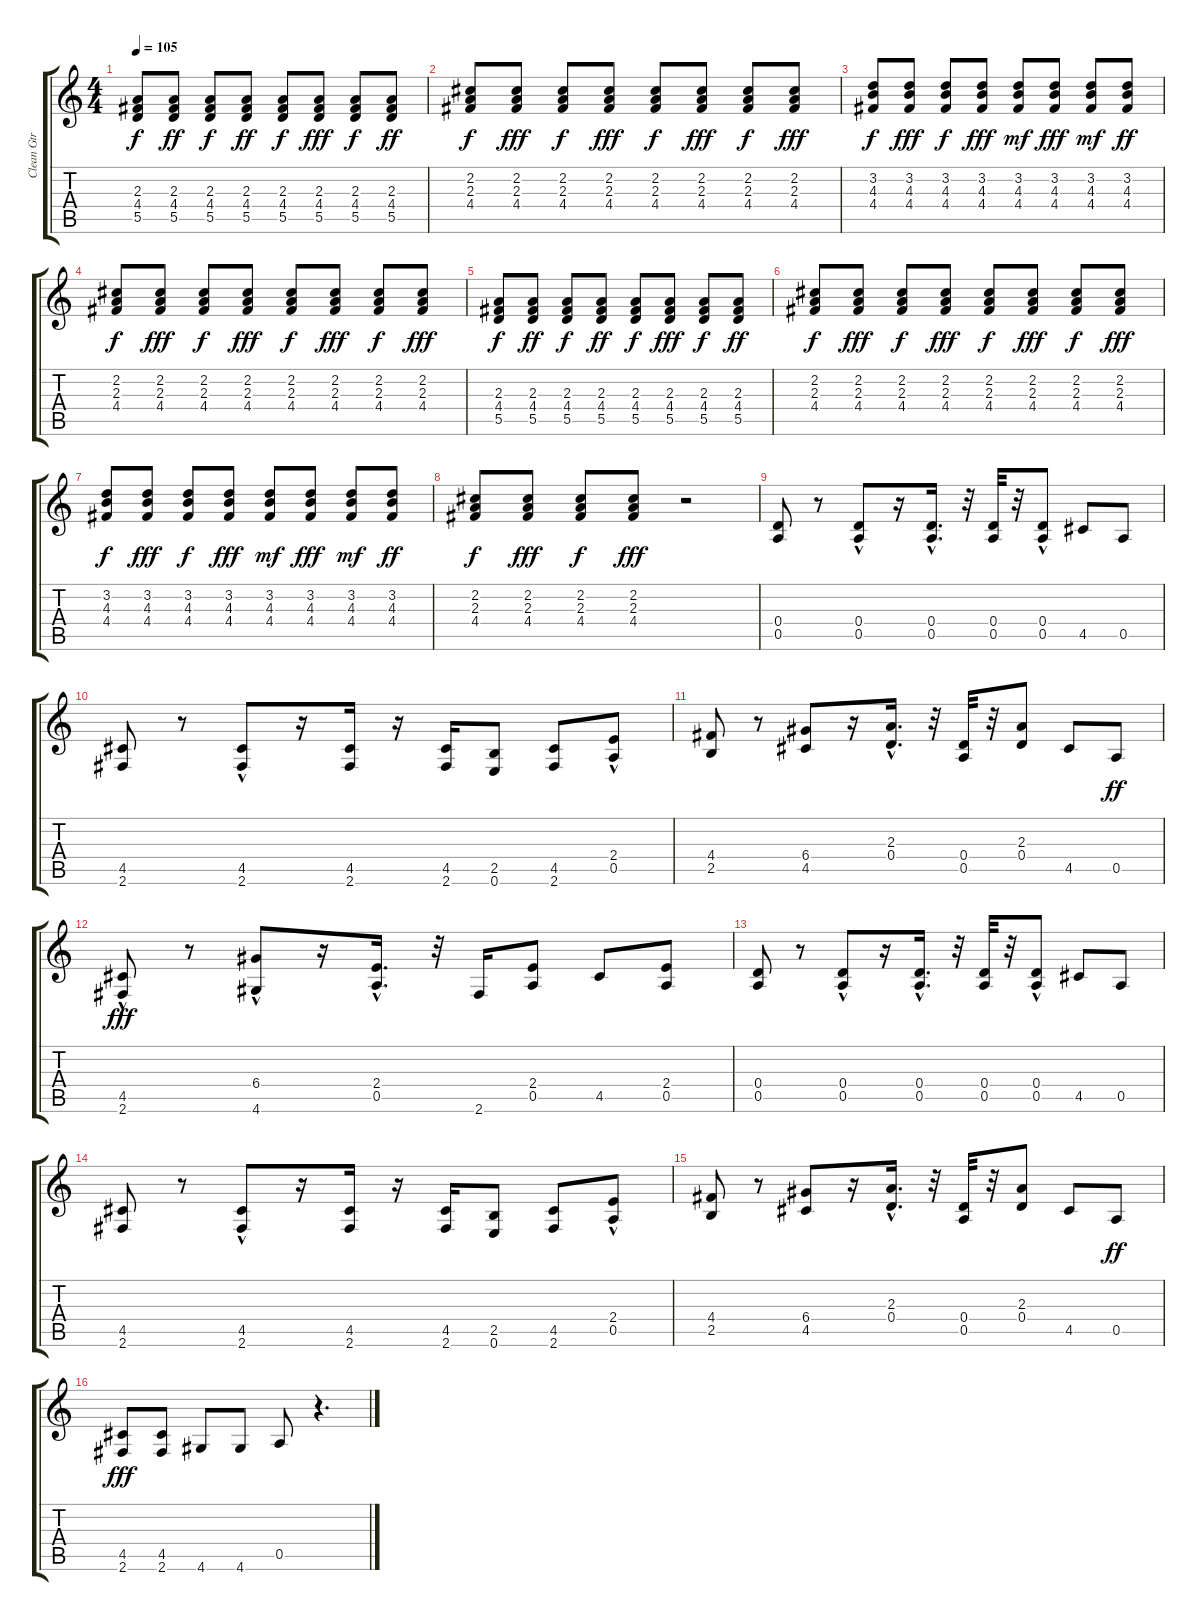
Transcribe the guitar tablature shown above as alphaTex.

\track ("Clean Gtr" "Clean Gtr") {instrument electricguitarclean}
\staff {score tabs}
\tuning (E4 B3 G3 D3 A2 E2) {hide}
\ts (4 4)
\tempo 105
\clef g2
\ks c
(2.3 4.4 5.5).8{dy f} (2.3 4.4 5.5).8{dy ff} (2.3 4.4 5.5).8{dy f} (2.3 4.4 5.5).8{dy ff} (2.3 4.4 5.5).8{dy f} (2.3 4.4 5.5).8{dy fff} (2.3 4.4 5.5).8{dy f} (2.3 4.4 5.5).8{dy ff} |
(2.2 2.3 4.4).8{dy f} (2.2 2.3 4.4).8{dy fff} (2.2 2.3 4.4).8{dy f} (2.2 2.3 4.4).8{dy fff} (2.2 2.3 4.4).8{dy f} (2.2 2.3 4.4).8{dy fff} (2.2 2.3 4.4).8{dy f} (2.2 2.3 4.4).8{dy fff} |
(3.2 4.3 4.4).8{dy f} (3.2 4.3 4.4).8{dy fff} (3.2 4.3 4.4).8{dy f} (3.2 4.3 4.4).8{dy fff} (3.2 4.3 4.4).8{dy mf} (3.2 4.3 4.4).8{dy fff} (3.2 4.3 4.4).8{dy mf} (3.2 4.3 4.4).8{dy ff} |
(2.2 2.3 4.4).8{dy f} (2.2 2.3 4.4).8{dy fff} (2.2 2.3 4.4).8{dy f} (2.2 2.3 4.4).8{dy fff} (2.2 2.3 4.4).8{dy f} (2.2 2.3 4.4).8{dy fff} (2.2 2.3 4.4).8{dy f} (2.2 2.3 4.4).8{dy fff} |
(2.3 4.4 5.5).8{dy f} (2.3 4.4 5.5).8{dy ff} (2.3 4.4 5.5).8{dy f} (2.3 4.4 5.5).8{dy ff} (2.3 4.4 5.5).8{dy f} (2.3 4.4 5.5).8{dy fff} (2.3 4.4 5.5).8{dy f} (2.3 4.4 5.5).8{dy ff} |
(2.2 2.3 4.4).8{dy f} (2.2 2.3 4.4).8{dy fff} (2.2 2.3 4.4).8{dy f} (2.2 2.3 4.4).8{dy fff} (2.2 2.3 4.4).8{dy f} (2.2 2.3 4.4).8{dy fff} (2.2 2.3 4.4).8{dy f} (2.2 2.3 4.4).8{dy fff} |
(3.2 4.3 4.4).8{dy f} (3.2 4.3 4.4).8{dy fff} (3.2 4.3 4.4).8{dy f} (3.2 4.3 4.4).8{dy fff} (3.2 4.3 4.4).8{dy mf} (3.2 4.3 4.4).8{dy fff} (3.2 4.3 4.4).8{dy mf} (3.2 4.3 4.4).8{dy ff} |
(2.2 2.3 4.4).8{dy f} (2.2 2.3 4.4).8{dy fff} (2.2 2.3 4.4).8{dy f} (2.2 2.3 4.4).8{dy fff} r.2 |
(0.4 0.5).8 r.8 (0.4{hac} 0.5).8 r.16 (0.4{hac} 0.5{hac}).16{d} r.32 (0.4 0.5).32 r.32 (0.4 0.5{hac}).8 4.5.8 0.5.8 |
(4.5 2.6).8 r.8 (4.5{hac} 2.6).8 r.16 (4.5 2.6).16 r.16 (4.5 2.6).16 (2.5 0.6).8 (4.5 2.6).8 (2.4 0.5{hac}).8 |
(4.4 2.5).8 r.8 (6.4 4.5).8 r.16 (2.3{hac} 0.4{hac}).16{d} r.32 (0.4 0.5).32 r.32 (2.3 0.4).8 4.5.8 0.5.8{dy ff} |
(4.5{hac} 2.6).8{dy fff} r.8 (6.4{hac} 4.6).8 r.16 (2.4{hac} 0.5{hac}).16{d} r.32 2.6.16 (2.4 0.5).8 4.5.8 (2.4 0.5).8 |
(0.4 0.5).8 r.8 (0.4{hac} 0.5).8 r.16 (0.4{hac} 0.5{hac}).16{d} r.32 (0.4 0.5).32 r.32 (0.4 0.5{hac}).8 4.5.8 0.5.8 |
(4.5 2.6).8 r.8 (4.5{hac} 2.6).8 r.16 (4.5 2.6).16 r.16 (4.5 2.6).16 (2.5 0.6).8 (4.5 2.6).8 (2.4 0.5{hac}).8 |
(4.4 2.5).8 r.8 (6.4 4.5).8 r.16 (2.3{hac} 0.4{hac}).16{d} r.32 (0.4 0.5).32 r.32 (2.3 0.4).8 4.5.8 0.5.8{dy ff} |
(4.5 2.6).8{dy fff} (4.5 2.6).8 4.6.8 4.6.8 0.5.8 r.4{d}
